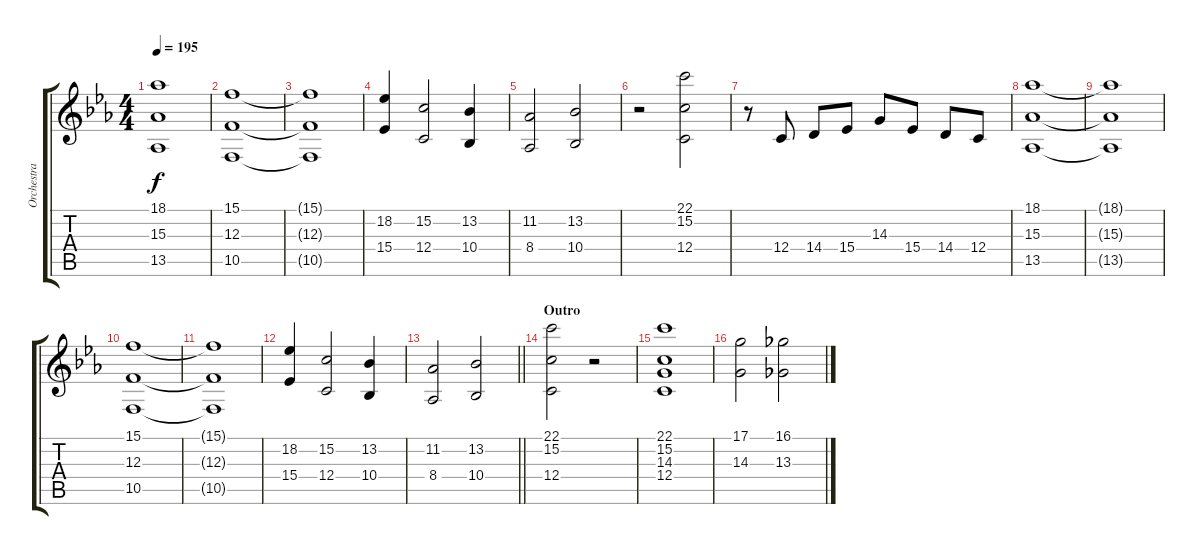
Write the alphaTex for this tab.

\track ("Orchestra" "Orchestra") {instrument orchestrahit}
\staff {score tabs}
\tuning (D4 A3 F3 C3 G2 C2) {hide}
\ts (4 4)
\tempo 195
\clef g2
\ks cminor
(18.1{t} 15.3{t} 13.5{t}).1{dy f} |
(15.1 12.3 10.5).1 |
(15.1{t} 12.3{t} 10.5{t}).1 |
(18.2 15.4).4 (15.2 12.4).2 (13.2 10.4).4 |
(11.2 8.4).2 (13.2 10.4).2 |
r.2 (22.1 15.2 12.4).2 |
r.8 12.4.8 14.4.8 15.4.8 14.3.8 15.4.8 14.4.8 12.4.8 |
(18.1 15.3 13.5).1 |
(18.1{t} 15.3{t} 13.5{t}).1 |
(15.1 12.3 10.5).1 |
(15.1{t} 12.3{t} 10.5{t}).1 |
(18.2 15.4).4 (15.2 12.4).2 (13.2 10.4).4 |
\barLineRight lightlight
(11.2 8.4).2 (13.2 10.4).2 |
\section ("" "Outro")
(22.1 15.2 12.4).2 r.2{volume 0} |
(22.1 15.2 14.3 12.4).1{volume 9 instrument trumpet} |
(17.1 14.3).2{volume 11 instrument orchestrahit} (16.1 13.3).2
